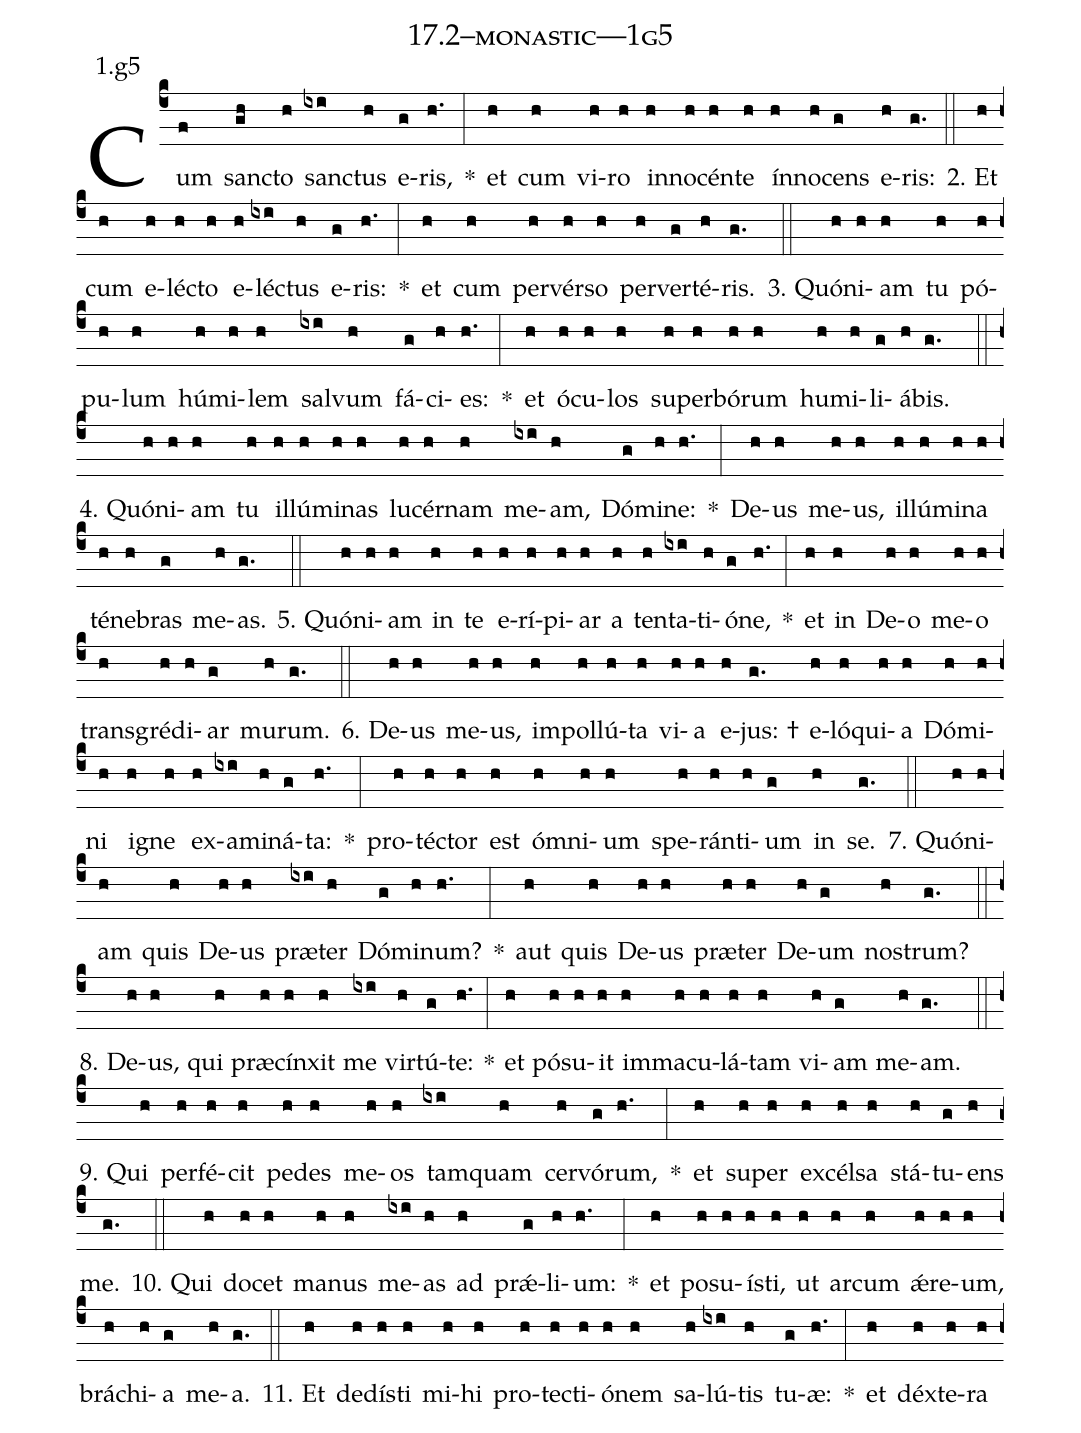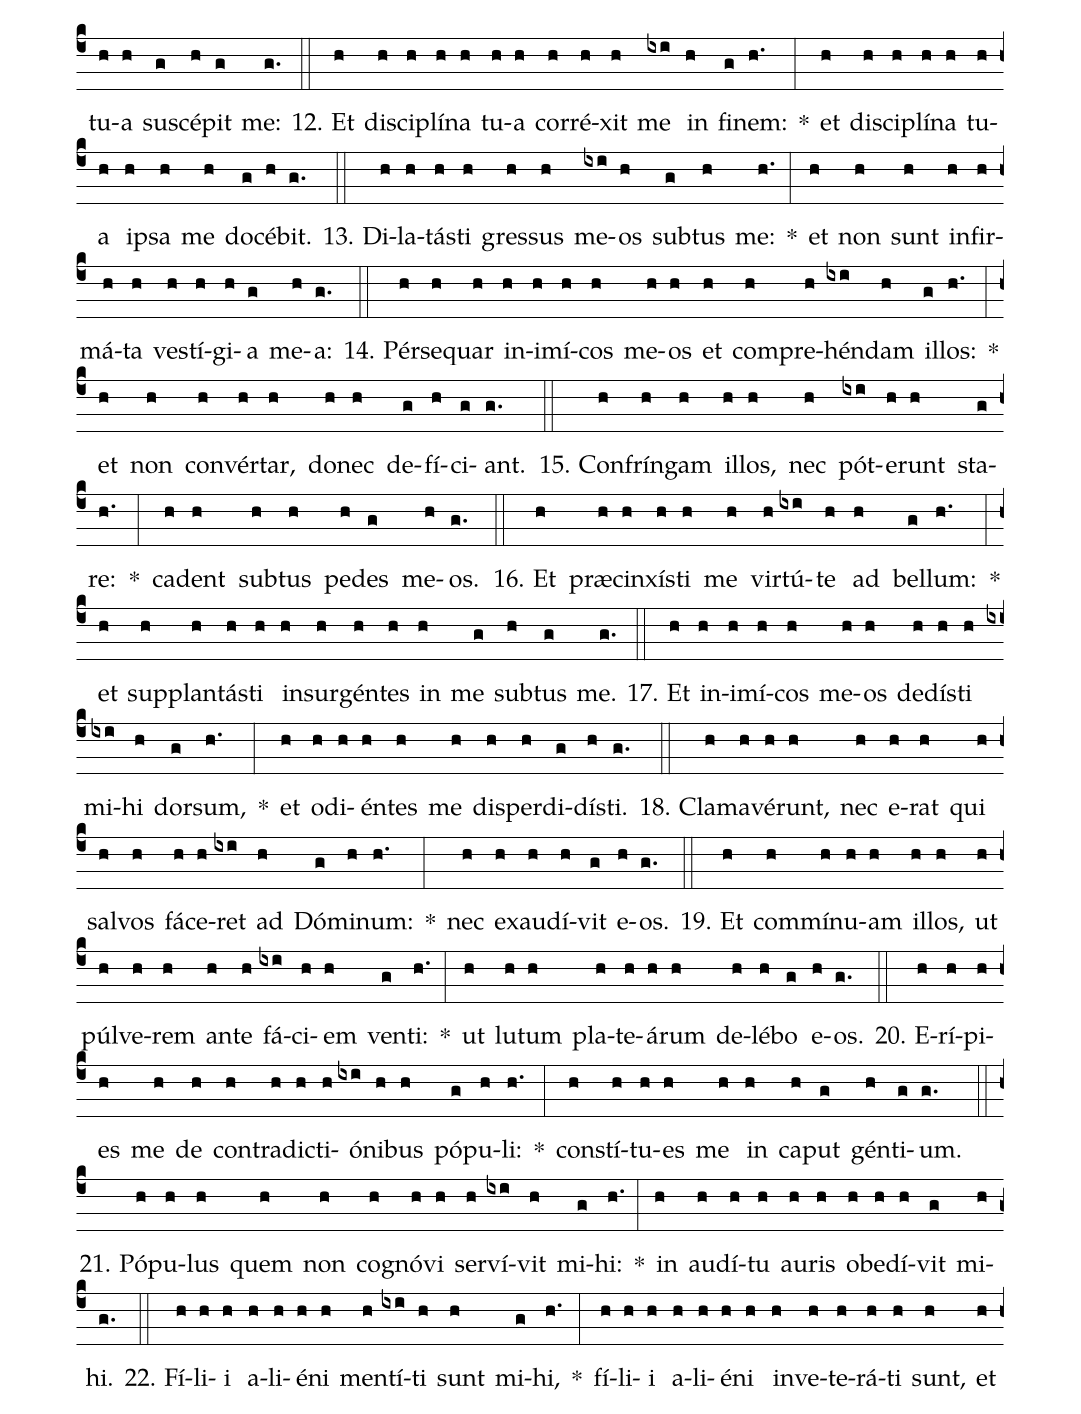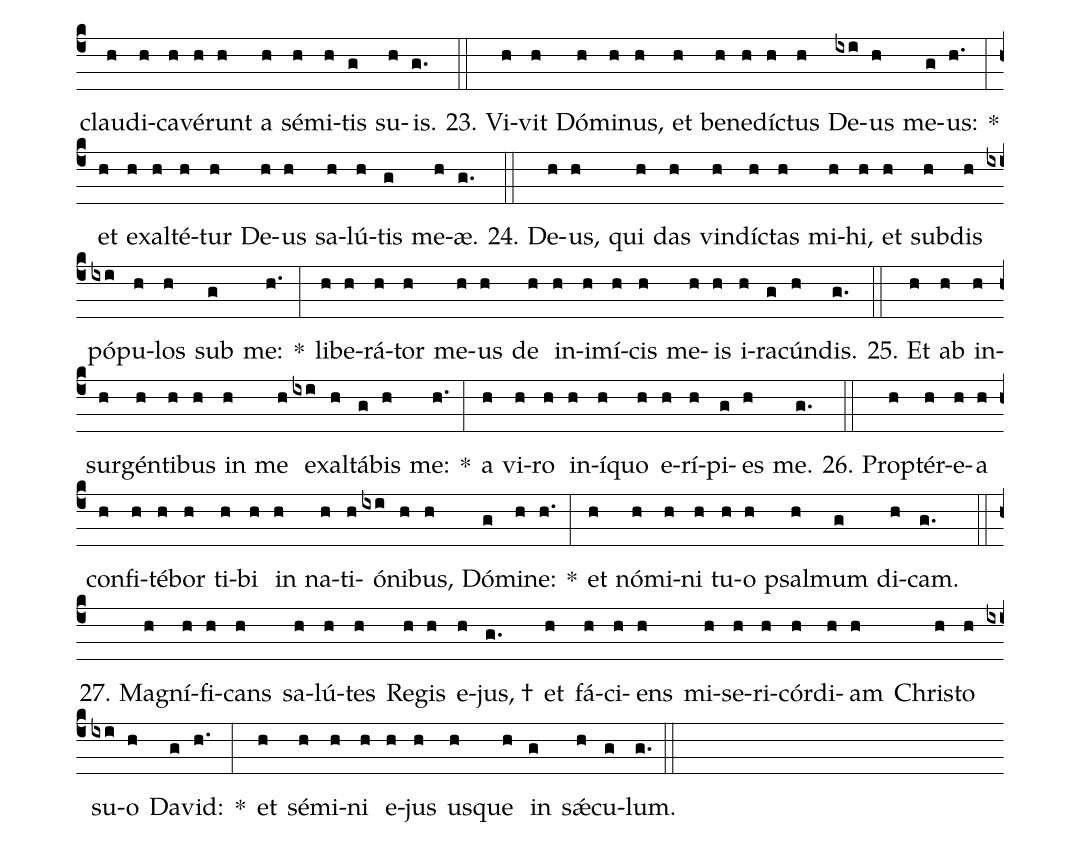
name: 17.2--monastic---1g5;
annotation: 1.g5;
%%
(c4)Cum(f) sanc(gh)to(h) sanc(ixi)tus(h) e(g)ris,(h.) *(:) et(h) cum(h) vi(h)ro(h) in(h)no(h)cén(h)te(h) ín(h)no(h)cens(g) e(h)ris:(g.) (::)
2. Et(h) cum(h) e(h)léc(h)to(h) e(h)léc(ixi)tus(h) e(g)ris:(h.) *(:) et(h) cum(h) per(h)vér(h)so(h) per(h)ver(g)té(h)ris.(g.) (::)
3. Quón(h)i(h)am(h) tu(h) pó(h)pu(h)lum(h) hú(h)mi(h)lem(h) sal(ixi)vum(h) fá(g)ci(h)es:(h.) *(:) et(h) ó(h)cu(h)los(h) su(h)per(h)bó(h)rum(h) hu(h)mi(h)li(g)á(h)bis.(g.) (::)
4. Quón(h)i(h)am(h) tu(h) il(h)lú(h)mi(h)nas(h) lu(h)cér(h)nam(h) me(ixi)am,(h) Dó(g)mi(h)ne:(h.) *(:) De(h)us(h) me(h)us,(h) il(h)lú(h)mi(h)na(h) té(h)ne(h)bras(g) me(h)as.(g.) (::)
5. Quón(h)i(h)am(h) in(h) te(h) e(h)rí(h)pi(h)ar(h) a(h) ten(h)ta(ixi)ti(h)ó(g)ne,(h.) *(:) et(h) in(h) De(h)o(h) me(h)o(h) trans(h)gré(h)di(h)ar(g) mu(h)rum.(g.) (::)
6. De(h)us(h) me(h)us,(h) im(h)pol(h)lú(h)ta(h) vi(h)a(h) e(h)jus: †(g.) e(h)ló(h)qui(h)a(h) Dó(h)mi(h)ni(h) i(h)gne(h) ex(h)a(ixi)mi(h)ná(g)ta:(h.) *(:) pro(h)téc(h)tor(h) est(h) óm(h)ni(h)um(h) spe(h)rán(h)ti(h)um(g) in(h) se.(g.) (::)
7. Quón(h)i(h)am(h) quis(h) De(h)us(h) præ(ixi)ter(h) Dó(g)mi(h)num?(h.) *(:) aut(h) quis(h) De(h)us(h) præ(h)ter(h) De(h)um(g) nos(h)trum?(g.) (::)
8. De(h)us,(h) qui(h) præ(h)cín(h)xit(h) me(ixi) vir(h)tú(g)te:(h.) *(:) et(h) pó(h)su(h)it(h) im(h)ma(h)cu(h)lá(h)tam(h) vi(h)am(g) me(h)am.(g.) (::)
9. Qui(h) per(h)fé(h)cit(h) pe(h)des(h) me(h)os(h) tam(ixi)quam(h) cer(h)vó(g)rum,(h.) *(:) et(h) su(h)per(h) ex(h)cél(h)sa(h) stá(h)tu(g)ens(h) me.(g.) (::)
10. Qui(h) do(h)cet(h) ma(h)nus(h) me(ixi)as(h) ad(h) prǽ(g)li(h)um:(h.) *(:) et(h) po(h)su(h)ís(h)ti,(h) ut(h) ar(h)cum(h) ǽ(h)re(h)um,(h) brá(h)chi(h)a(g) me(h)a.(g.) (::)
11. Et(h) de(h)dís(h)ti(h) mi(h)hi(h) pro(h)tec(h)ti(h)ó(h)nem(h) sa(h)lú(ixi)tis(h) tu(g)æ:(h.) *(:) et(h) déx(h)te(h)ra(h) tu(h)a(h) su(g)scé(h)pit(g) me:(g.) (::)
12. Et(h) di(h)sci(h)plí(h)na(h) tu(h)a(h) cor(h)ré(h)xit(h) me(ixi) in(h) fi(g)nem:(h.) *(:) et(h) di(h)sci(h)plí(h)na(h) tu(h)a(h) ip(h)sa(h) me(h) do(g)cé(h)bit.(g.) (::)
13. Di(h)la(h)tás(h)ti(h) gres(h)sus(h) me(ixi)os(h) sub(g)tus(h) me:(h.) *(:) et(h) non(h) sunt(h) in(h)fir(h)má(h)ta(h) ves(h)tí(h)gi(h)a(g) me(h)a:(g.) (::)
14. Pér(h)se(h)quar(h) in(h)i(h)mí(h)cos(h) me(h)os(h) et(h) com(h)pre(h)hén(ixi)dam(h) il(g)los:(h.) *(:) et(h) non(h) con(h)vér(h)tar,(h) do(h)nec(h) de(g)fí(h)ci(g)ant.(g.) (::)
15. Con(h)frín(h)gam(h) il(h)los,(h) nec(h) pót(ixi)e(h)runt(h) sta(g)re:(h.) *(:) ca(h)dent(h) sub(h)tus(h) pe(h)des(g) me(h)os.(g.) (::)
16. Et(h) præ(h)cin(h)xís(h)ti(h) me(h) vir(h)tú(ixi)te(h) ad(h) bel(g)lum:(h.) *(:) et(h) sup(h)plan(h)tás(h)ti(h) in(h)sur(h)gén(h)tes(h) in(h) me(g) sub(h)tus(g) me.(g.) (::)
17. Et(h) in(h)i(h)mí(h)cos(h) me(h)os(h) de(h)dís(h)ti(h) mi(ixi)hi(h) dor(g)sum,(h.) *(:) et(h) o(h)di(h)én(h)tes(h) me(h) dis(h)per(h)di(g)dís(h)ti.(g.) (::)
18. Cla(h)ma(h)vé(h)runt,(h) nec(h) e(h)rat(h) qui(h) sal(h)vos(h) fá(h)ce(h)ret(ixi) ad(h) Dó(g)mi(h)num:(h.) *(:) nec(h) ex(h)au(h)dí(h)vit(g) e(h)os.(g.) (::)
19. Et(h) com(h)mí(h)nu(h)am(h) il(h)los,(h) ut(h) púl(h)ve(h)rem(h) an(h)te(h) fá(ixi)ci(h)em(h) ven(g)ti:(h.) *(:) ut(h) lu(h)tum(h) pla(h)te(h)á(h)rum(h) de(h)lé(h)bo(g) e(h)os.(g.) (::)
20. E(h)rí(h)pi(h)es(h) me(h) de(h) con(h)tra(h)dic(h)ti(h)ó(ixi)ni(h)bus(h) pó(g)pu(h)li:(h.) *(:) con(h)stí(h)tu(h)es(h) me(h) in(h) ca(h)put(g) gén(h)ti(g)um.(g.) (::)
21. Pó(h)pu(h)lus(h) quem(h) non(h) co(h)gnó(h)vi(h) ser(h)ví(ixi)vit(h) mi(g)hi:(h.) *(:) in(h) au(h)dí(h)tu(h) au(h)ris(h) ob(h)e(h)dí(h)vit(g) mi(h)hi.(g.) (::)
22. Fí(h)li(h)i(h) a(h)li(h)é(h)ni(h) men(h)tí(ixi)ti(h) sunt(h) mi(g)hi,(h.) *(:) fí(h)li(h)i(h) a(h)li(h)é(h)ni(h) in(h)ve(h)te(h)rá(h)ti(h) sunt,(h) et(h) clau(h)di(h)ca(h)vé(h)runt(h) a(h) sé(h)mi(h)tis(g) su(h)is.(g.) (::)
23. Vi(h)vit(h) Dó(h)mi(h)nus,(h) et(h) be(h)ne(h)díc(h)tus(h) De(ixi)us(h) me(g)us:(h.) *(:) et(h) ex(h)al(h)té(h)tur(h) De(h)us(h) sa(h)lú(h)tis(g) me(h)æ.(g.) (::)
24. De(h)us,(h) qui(h) das(h) vin(h)díc(h)tas(h) mi(h)hi,(h) et(h) sub(h)dis(h) pó(ixi)pu(h)los(h) sub(g) me:(h.) *(:) li(h)be(h)rá(h)tor(h) me(h)us(h) de(h) in(h)i(h)mí(h)cis(h) me(h)is(h) i(h)ra(g)cún(h)dis.(g.) (::)
25. Et(h) ab(h) in(h)sur(h)gén(h)ti(h)bus(h) in(h) me(h) ex(ixi)al(h)tá(g)bis(h) me:(h.) *(:) a(h) vi(h)ro(h) in(h)í(h)quo(h) e(h)rí(h)pi(g)es(h) me.(g.) (::)
26. Prop(h)tér(h)e(h)a(h) con(h)fi(h)té(h)bor(h) ti(h)bi(h) in(h) na(h)ti(h)ó(ixi)ni(h)bus,(h) Dó(g)mi(h)ne:(h.) *(:) et(h) nó(h)mi(h)ni(h) tu(h)o(h) psal(h)mum(g) di(h)cam.(g.) (::)
27. Ma(h)gní(h)fi(h)cans(h) sa(h)lú(h)tes(h) Re(h)gis(h) e(h)jus, †(g.) et(h) fá(h)ci(h)ens(h) mi(h)se(h)ri(h)cór(h)di(h)am(h) Chris(h)to(h) su(ixi)o(h) Da(g)vid:(h.) *(:) et(h) sé(h)mi(h)ni(h) e(h)jus(h) us(h)que(h) in(g) sǽ(h)cu(g)lum.(g.) (::)
